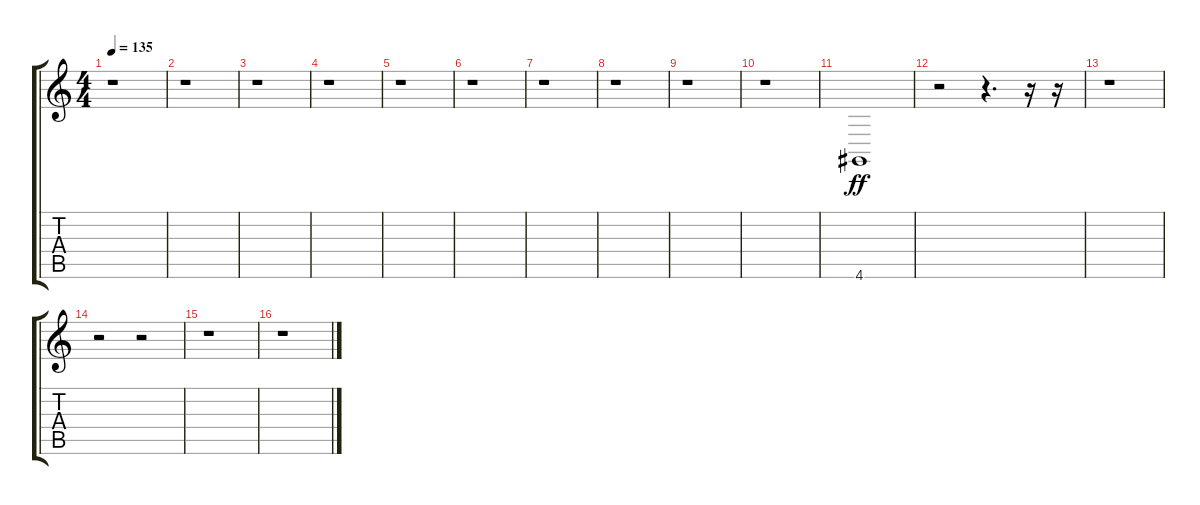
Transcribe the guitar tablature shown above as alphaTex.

\track "" {instrument acousticgrandpiano}
\staff {score tabs}
\tuning (E4 B3 G3 D3 A2 E2) {hide}
\ts (4 4)
\tempo 135
\clef g2
\ks c
r.1{dy ff} |
r.1 |
r.1 |
r.1 |
r.1 |
r.1 |
r.1 |
r.1 |
r.1 |
r.1 |
4.6.1 |
r.2 r.4{d} r.16 r.16 |
r.1 |
r.2 r.2 |
r.1 |
r.1
